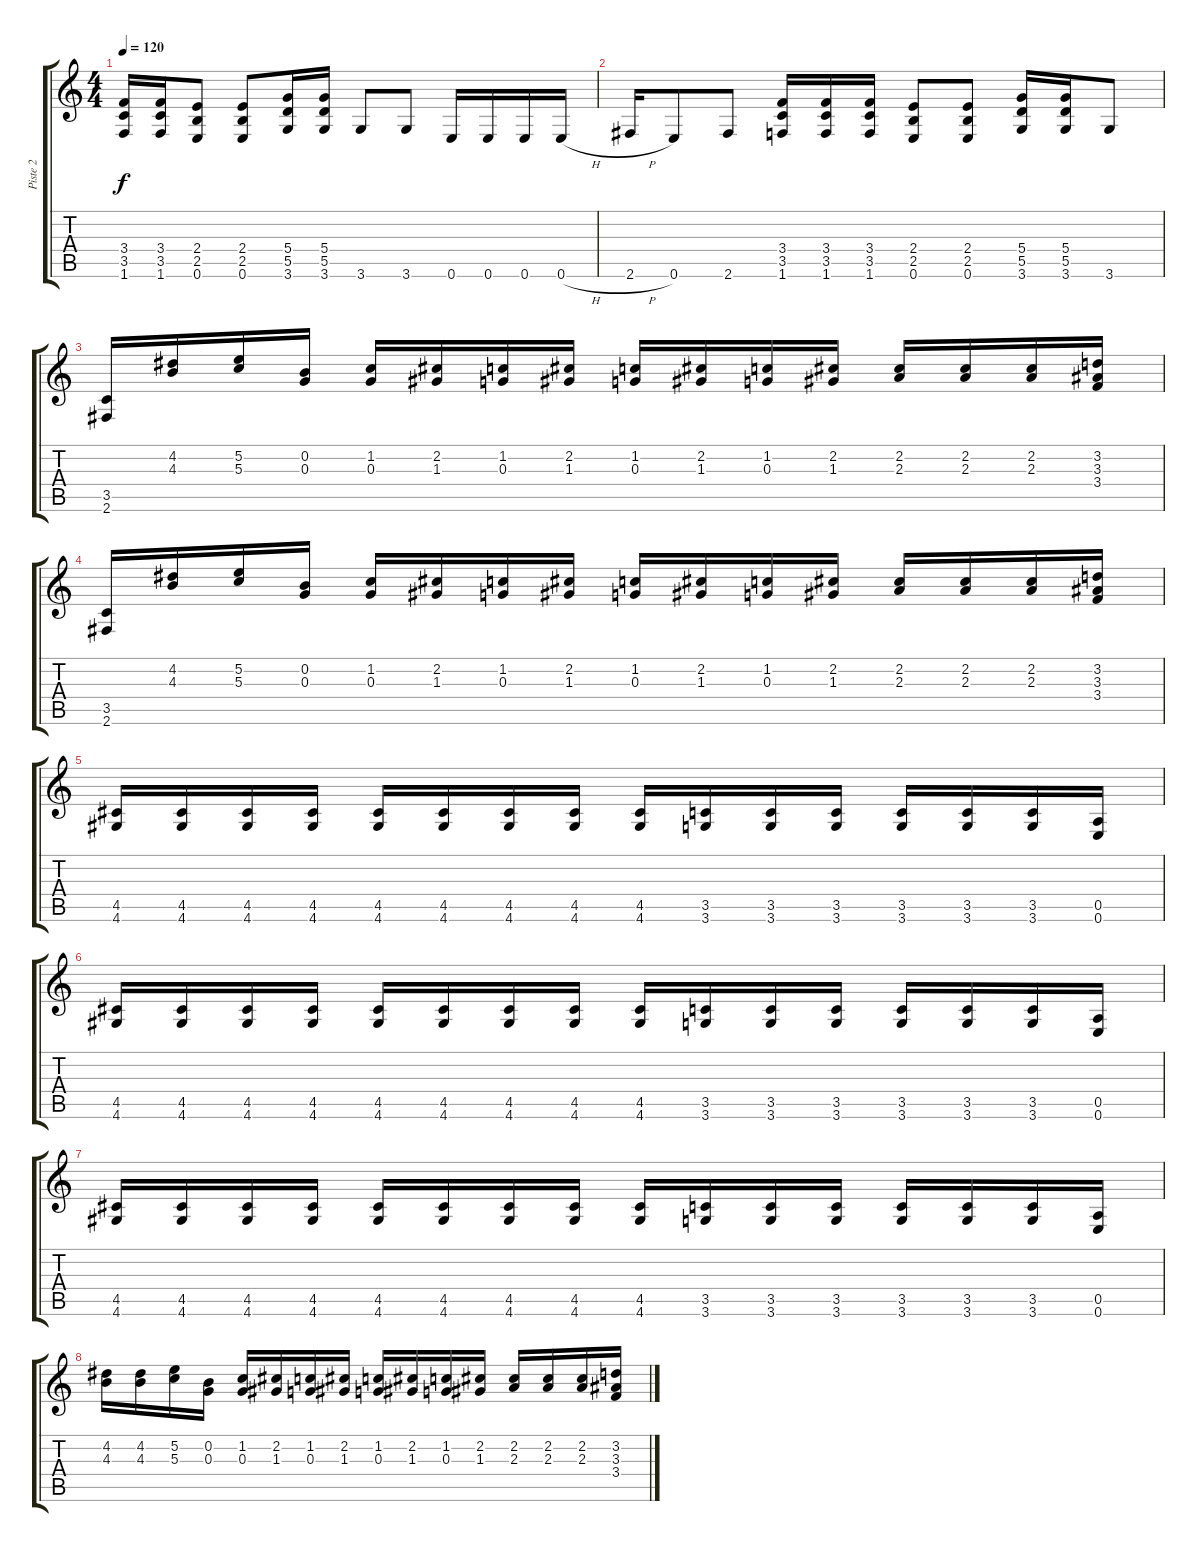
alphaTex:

\track ("Piste 2" "Piste 2") {instrument distortionguitar}
\staff {score tabs}
\tuning (E4 B3 G3 D3 A2 E2) {hide}
\ts (4 4)
\tempo 120
\clef g2
\ks c
(3.4 3.5 1.6).16{dy f} (3.4 3.5 1.6).16 (2.4 2.5 0.6).8 (2.4 2.5 0.6).8 (5.4 5.5 3.6).16 (5.4 5.5 3.6).16 3.6.8 3.6.8 0.6.16 0.6.16 0.6.16 0.6{h}.16 |
2.6{h}.16 0.6.8 2.6.8 (3.4 3.5 1.6).16 (3.4 3.5 1.6).16 (3.4 3.5 1.6).16 (2.4 2.5 0.6).8 (2.4 2.5 0.6).8 (5.4 5.5 3.6).16 (5.4 5.5 3.6).16 3.6.8 |
(3.5 2.6).16 (4.2 4.3).16 (5.2 5.3).16 (0.2 0.3).16 (1.2 0.3).16 (2.2 1.3).16 (1.2 0.3).16 (2.2 1.3).16 (1.2 0.3).16 (2.2 1.3).16 (1.2 0.3).16 (2.2 1.3).16 (2.2 2.3).16 (2.2 2.3).16 (2.2 2.3).16 (3.2 3.3 3.4).16 |
(3.5 2.6).16 (4.2 4.3).16 (5.2 5.3).16 (0.2 0.3).16 (1.2 0.3).16 (2.2 1.3).16 (1.2 0.3).16 (2.2 1.3).16 (1.2 0.3).16 (2.2 1.3).16 (1.2 0.3).16 (2.2 1.3).16 (2.2 2.3).16 (2.2 2.3).16 (2.2 2.3).16 (3.2 3.3 3.4).16 |
(4.5 4.6).16 (4.5 4.6).16 (4.5 4.6).16 (4.5 4.6).16 (4.5 4.6).16 (4.5 4.6).16 (4.5 4.6).16 (4.5 4.6).16 (4.5 4.6).16 (3.5 3.6).16 (3.5 3.6).16 (3.5 3.6).16 (3.5 3.6).16 (3.5 3.6).16 (3.5 3.6).16 (0.5 0.6).16 |
(4.5 4.6).16 (4.5 4.6).16 (4.5 4.6).16 (4.5 4.6).16 (4.5 4.6).16 (4.5 4.6).16 (4.5 4.6).16 (4.5 4.6).16 (4.5 4.6).16 (3.5 3.6).16 (3.5 3.6).16 (3.5 3.6).16 (3.5 3.6).16 (3.5 3.6).16 (3.5 3.6).16 (0.5 0.6).16 |
(4.5 4.6).16 (4.5 4.6).16 (4.5 4.6).16 (4.5 4.6).16 (4.5 4.6).16 (4.5 4.6).16 (4.5 4.6).16 (4.5 4.6).16 (4.5 4.6).16 (3.5 3.6).16 (3.5 3.6).16 (3.5 3.6).16 (3.5 3.6).16 (3.5 3.6).16 (3.5 3.6).16 (0.5 0.6).16 |
(4.2 4.3).16 (4.2 4.3).16 (5.2 5.3).16 (0.2 0.3).16 (1.2 0.3).16 (2.2 1.3).16 (1.2 0.3).16 (2.2 1.3).16 (1.2 0.3).16 (2.2 1.3).16 (1.2 0.3).16 (2.2 1.3).16 (2.2 2.3).16 (2.2 2.3).16 (2.2 2.3).16 (3.2 3.3 3.4).16
